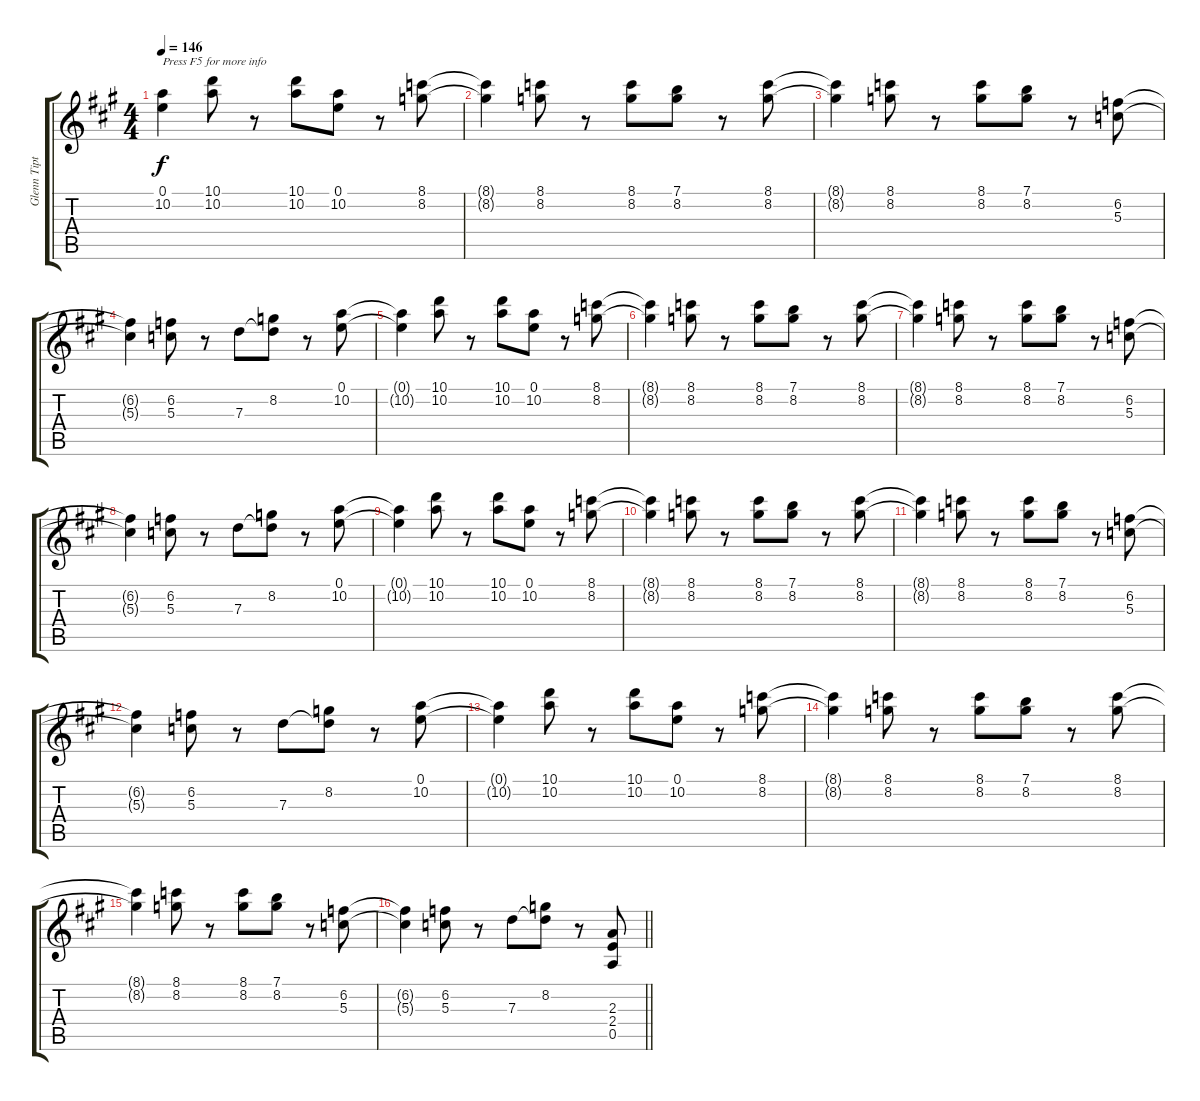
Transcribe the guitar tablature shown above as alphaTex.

\track ("Glenn Tipton" "Glenn Tipt") {instrument overdrivenguitar}
\staff {score tabs}
\tuning (E4 B3 G3 D3 A2 E2) {hide}
\ts (4 4)
\tempo 146
\clef g2
\ks a
(0.1 10.2).4{txt "Press F5 for more info" dy f instrument overdrivenguitar} (10.1 10.2).8 r.8 (10.1 10.2).8 (0.1 10.2).8 r.8 (8.1 8.2).8 |
(8.1{t} 8.2{t}).4 (8.1 8.2).8 r.8 (8.1 8.2).8 (7.1 8.2).8 r.8 (8.1 8.2).8 |
(8.1{t} 8.2{t}).4 (8.1 8.2).8 r.8 (8.1 8.2).8 (7.1 8.2).8 r.8 (6.2 5.3).8 |
(6.2{t} 5.3{t}).4 (6.2 5.3).8 r.8 7.3.8 (8.2 7.3{t}).8 r.8 (0.1 10.2).8 |
(0.1{t} 10.2{t}).4 (10.1 10.2).8 r.8 (10.1 10.2).8 (0.1 10.2).8 r.8 (8.1 8.2).8 |
(8.1{t} 8.2{t}).4 (8.1 8.2).8 r.8 (8.1 8.2).8 (7.1 8.2).8 r.8 (8.1 8.2).8 |
(8.1{t} 8.2{t}).4 (8.1 8.2).8 r.8 (8.1 8.2).8 (7.1 8.2).8 r.8 (6.2 5.3).8 |
(6.2{t} 5.3{t}).4 (6.2 5.3).8 r.8 7.3.8 (8.2 7.3{t}).8 r.8 (0.1 10.2).8 |
(0.1{t} 10.2{t}).4 (10.1 10.2).8 r.8 (10.1 10.2).8 (0.1 10.2).8 r.8 (8.1 8.2).8 |
(8.1{t} 8.2{t}).4 (8.1 8.2).8 r.8 (8.1 8.2).8 (7.1 8.2).8 r.8 (8.1 8.2).8 |
(8.1{t} 8.2{t}).4 (8.1 8.2).8 r.8 (8.1 8.2).8 (7.1 8.2).8 r.8 (6.2 5.3).8 |
(6.2{t} 5.3{t}).4 (6.2 5.3).8 r.8 7.3.8 (8.2 7.3{t}).8 r.8 (0.1 10.2).8 |
(0.1{t} 10.2{t}).4 (10.1 10.2).8 r.8 (10.1 10.2).8 (0.1 10.2).8 r.8 (8.1 8.2).8 |
(8.1{t} 8.2{t}).4 (8.1 8.2).8 r.8 (8.1 8.2).8 (7.1 8.2).8 r.8 (8.1 8.2).8 |
(8.1{t} 8.2{t}).4 (8.1 8.2).8 r.8 (8.1 8.2).8 (7.1 8.2).8 r.8 (6.2 5.3).8 |
\barLineRight lightlight
(6.2{t} 5.3{t}).4 (6.2 5.3).8 r.8 7.3.8 (8.2 7.3{t}).8 r.8 (2.3 2.4 0.5).8
